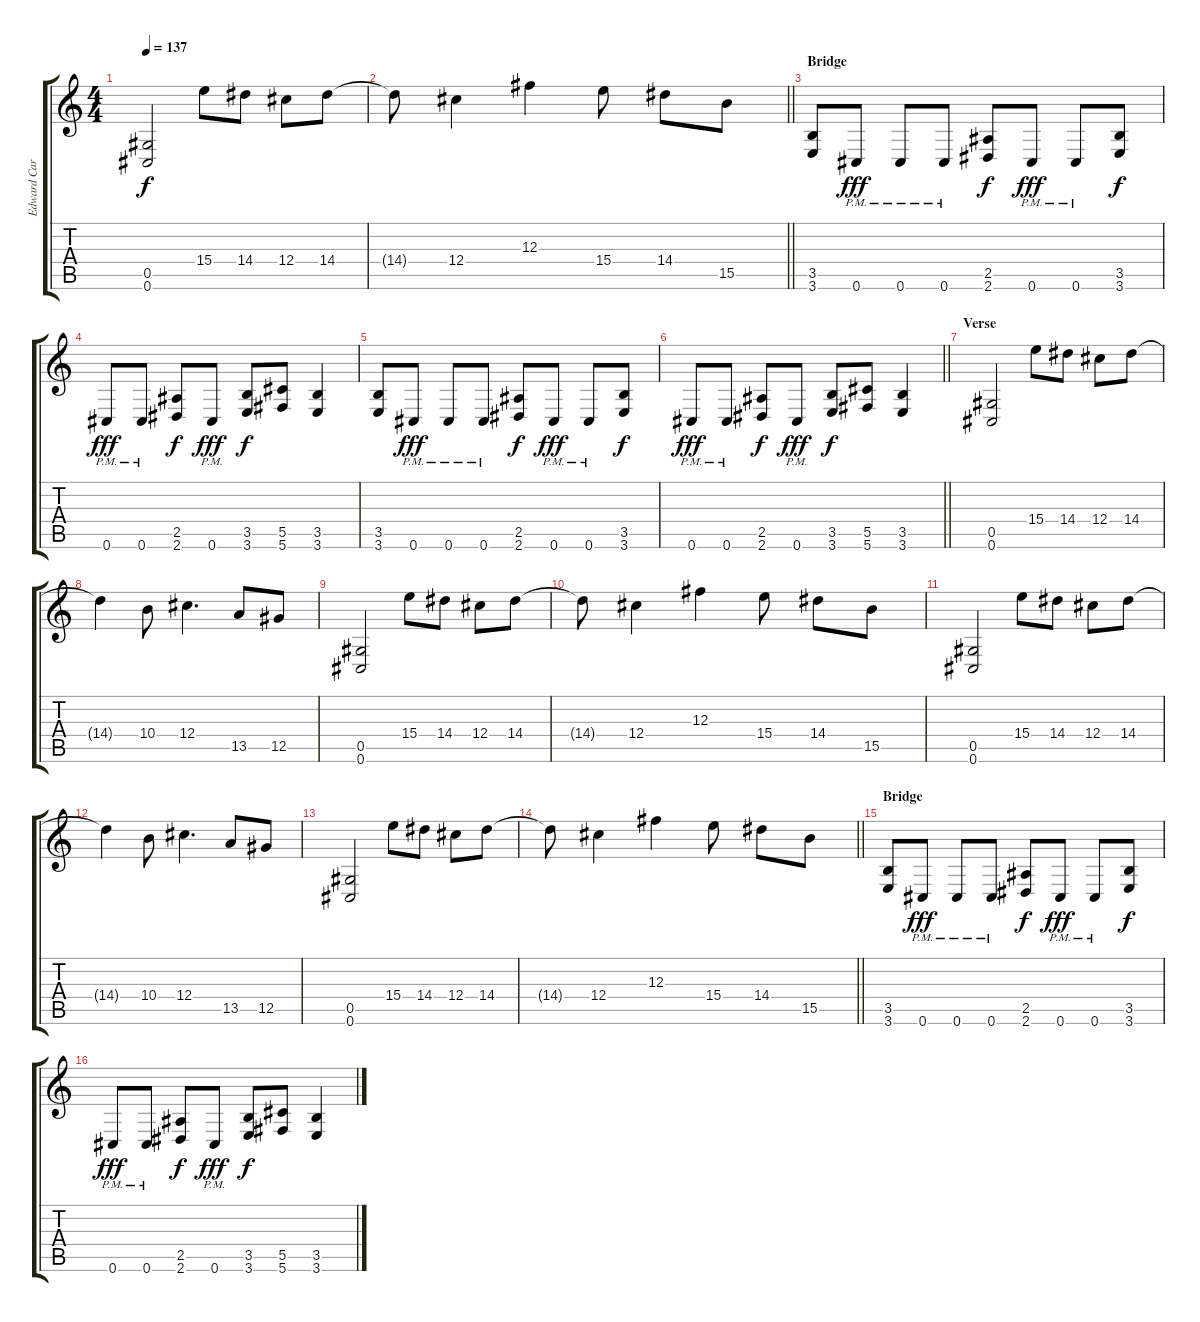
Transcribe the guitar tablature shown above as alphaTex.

\track ("Edward Carlson" "Edward Car") {instrument distortionguitar}
\staff {score tabs}
\tuning (Eb4 Bb3 Gb3 Db3 Ab2 Db2) {hide}
\ts (4 4)
\tempo 137
\clef g2
\ks c
(0.5 0.6).2{dy f} 15.4.8 14.4.8 12.4.8 14.4.8 |
\barLineRight lightlight
14.4{t}.8 12.4.4 12.3.4 15.4.8 14.4.8 15.5.8 |
\section ("" "Bridge")
(3.5 3.6).8 0.6{pm}.8{dy fff} 0.6{pm}.8 0.6{pm}.8 (2.5 2.6).8{dy f} 0.6{pm}.8{dy fff} 0.6{pm}.8 (3.5 3.6).8{dy f} |
0.6{pm}.8{dy fff} 0.6{pm}.8 (2.5 2.6).8{dy f} 0.6{pm}.8{dy fff} (3.5 3.6).8{dy f} (5.5 5.6).8 (3.5 3.6).4 |
(3.5 3.6).8 0.6{pm}.8{dy fff} 0.6{pm}.8 0.6{pm}.8 (2.5 2.6).8{dy f} 0.6{pm}.8{dy fff} 0.6{pm}.8 (3.5 3.6).8{dy f} |
\barLineRight lightlight
0.6{pm}.8{dy fff} 0.6{pm}.8 (2.5 2.6).8{dy f} 0.6{pm}.8{dy fff} (3.5 3.6).8{dy f} (5.5 5.6).8 (3.5 3.6).4 |
\section ("" "Verse")
(0.5 0.6).2 15.4.8 14.4.8 12.4.8 14.4.8 |
14.4{t}.4 10.4.8 12.4.4{d} 13.5.8 12.5.8 |
(0.5 0.6).2 15.4.8 14.4.8 12.4.8 14.4.8 |
14.4{t}.8 12.4.4 12.3.4 15.4.8 14.4.8 15.5.8 |
(0.5 0.6).2 15.4.8 14.4.8 12.4.8 14.4.8 |
14.4{t}.4 10.4.8 12.4.4{d} 13.5.8 12.5.8 |
(0.5 0.6).2 15.4.8 14.4.8 12.4.8 14.4.8 |
\barLineRight lightlight
14.4{t}.8 12.4.4 12.3.4 15.4.8 14.4.8 15.5.8 |
\section ("" "Bridge")
(3.5 3.6).8 0.6{pm}.8{dy fff} 0.6{pm}.8 0.6{pm}.8 (2.5 2.6).8{dy f} 0.6{pm}.8{dy fff} 0.6{pm}.8 (3.5 3.6).8{dy f} |
0.6{pm}.8{dy fff} 0.6{pm}.8 (2.5 2.6).8{dy f} 0.6{pm}.8{dy fff} (3.5 3.6).8{dy f} (5.5 5.6).8 (3.5 3.6).4
